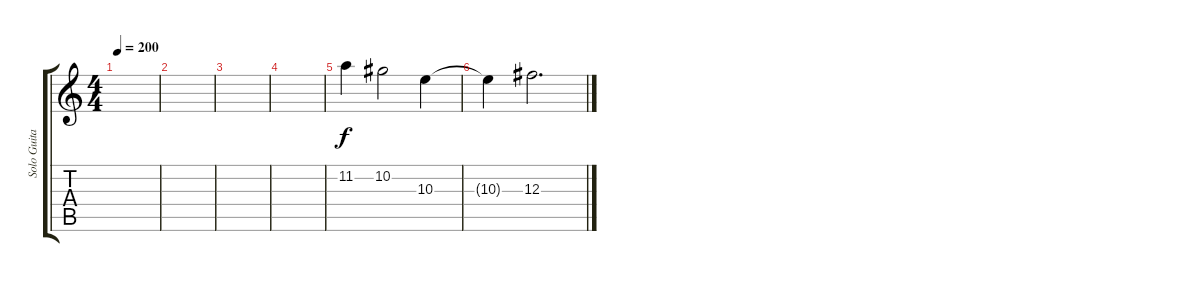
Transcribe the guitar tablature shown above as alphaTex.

\track ("Solo Guitar" "Solo Guita") {instrument distortionguitar}
\staff {score tabs}
\tuning (Eb4 Bb3 Gb3 Db3 Ab2 Db2) {hide}
\ts (4 4)
\tempo 200
\clef g2
\ks c
|
|
|
|
11.2.4 10.2.2 10.3.4 |
10.3{t}.4 12.3.2{d}
